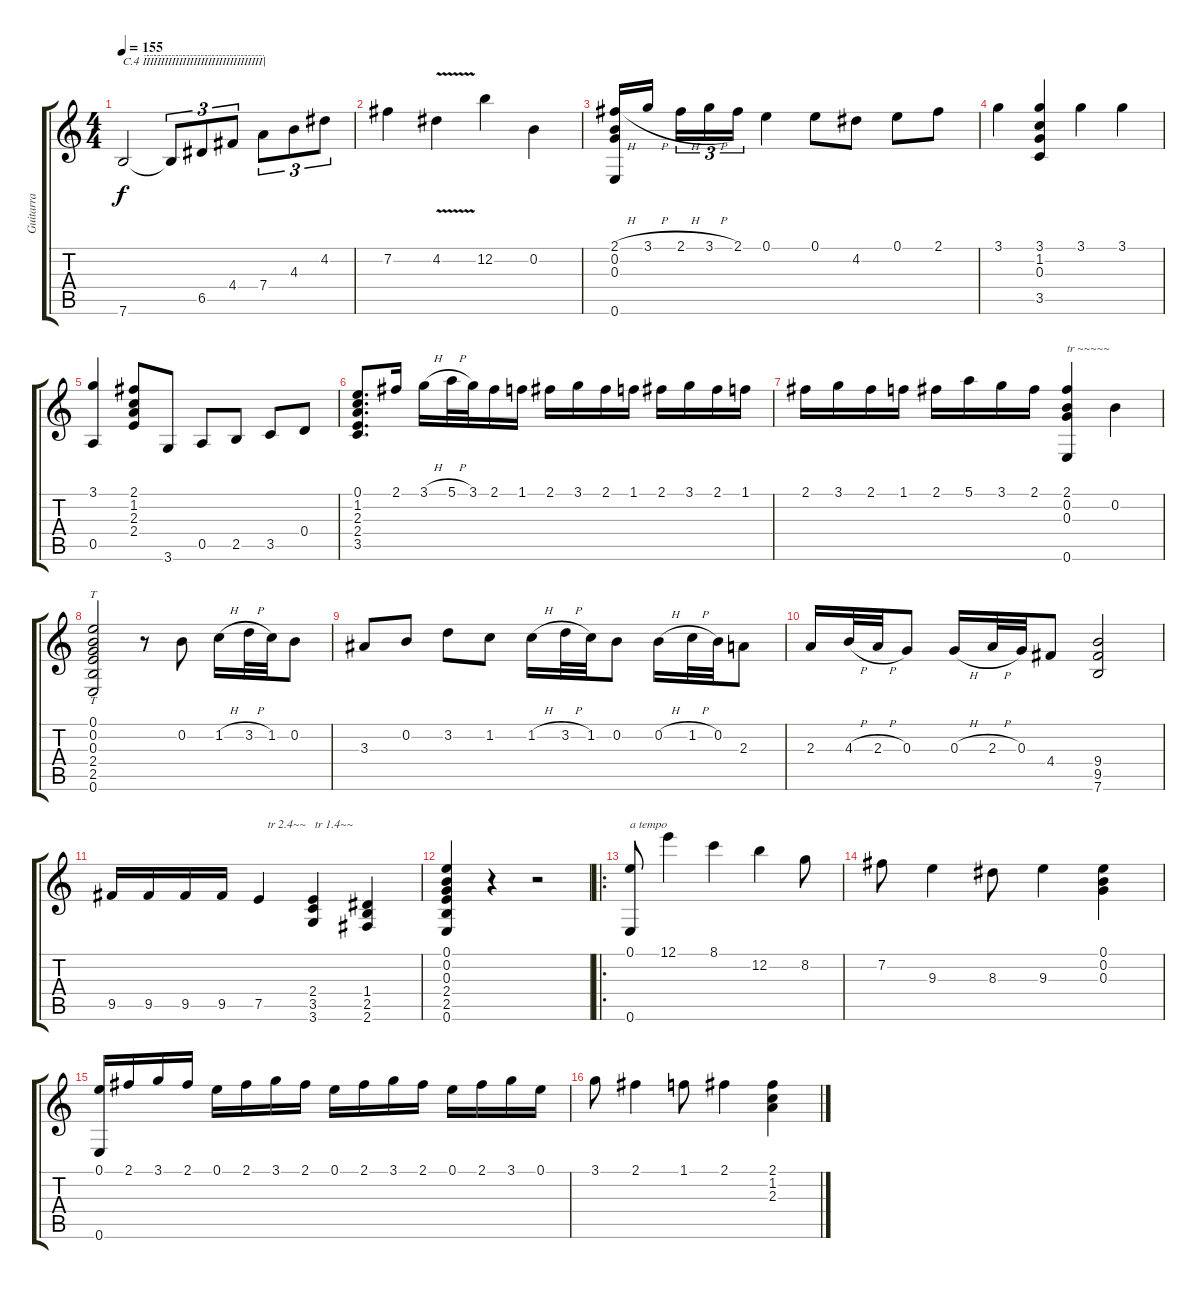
\track ("Guitarra" "Guitarra") {instrument acousticguitarnylon}
\staff {score tabs}
\tuning (E4 B3 G3 D3 A2 E2) {hide}
\ts (4 4)
\tempo 155
\clef g2
\ks c
7.6.2{txt "C.4 ЇЇЇЇЇЇЇЇЇЇЇЇЇЇЇЇЇЇЇЇЇЇЇЇЇЇЇЇЇЇЇЇЇ|" dy f} 7.6{t}.8{tu (3 2)} 6.5.8{tu (3 2)} 4.4.8{tu (3 2)} 7.4.8{tu (3 2)} 4.3.8{tu (3 2)} 4.2.8{tu (3 2)} |
7.2.4 4.2{v}.4 12.2.4 0.2.4 |
(2.1{h} 0.2 0.3 0.6).16 3.1{h}.16{beam splitsecondary} 2.1{h}.16{tu (3 2)} 3.1{h}.16{tu (3 2)} 2.1.16{tu (3 2)} 0.1.4 0.1.8 4.2.8 0.1.8 2.1.8 |
3.1.4 (3.1 1.2 0.3 3.5).4 3.1.4 3.1.4 |
(3.1 0.5).4 (2.1 1.2 2.3 2.4).8 3.6.8 0.5.8 2.5.8 3.5.8 0.4.8 |
(0.1 1.2 2.3 2.4 3.5).8{d} 2.1.16 3.1{h}.16 5.1{h}.32 3.1.32 2.1.16 1.1.16 2.1.16 3.1.16 2.1.16 1.1.16 2.1.16 3.1.16 2.1.16 1.1.16 |
2.1.16 3.1.16 2.1.16 1.1.16 2.1.16 5.1.16 3.1.16 2.1.16 (2.1 0.2 0.3 0.6).4{txt "tr ~~~~~"} 0.2.4 |
(0.1 0.2 0.3 2.4 2.5 0.6).2{tt} r.8 0.2.8 1.2{h}.16 3.2{h}.32 1.2.32 0.2.8 |
3.3.8 0.2.8 3.2.8 1.2.8 1.2{h}.16 3.2{h}.32 1.2.32 0.2.8 0.2{h}.16 1.2{h}.32 0.2.32 2.3.8 |
2.3.16 4.3{h}.32 2.3{h}.32 0.3.8 0.3{h}.16 2.3{h}.32 0.3.32 4.4.8 (9.4 9.5 7.6).2 |
9.5.16 9.5.16 9.5.16 9.5.16 7.5.4{txt "   tr 2.4~~   tr 1.4~~"} (2.4 3.5 3.6).4 (1.4 2.5 2.6).4 |
(0.1 0.2 0.3 2.4 2.5 0.6).4 r.4 r.2 |
\ro
(0.1 0.6).8{txt "a tempo"} 12.1.4 8.1.4 12.2.4 8.2.8 |
7.2.8 9.3.4 8.3.8 9.3.4 (0.1 0.2 0.3).4 |
(0.1 0.6).16 2.1.16 3.1.16 2.1.16 0.1.16 2.1.16 3.1.16 2.1.16 0.1.16 2.1.16 3.1.16 2.1.16 0.1.16 2.1.16 3.1.16 0.1.16 |
3.1.8 2.1.4 1.1.8 2.1.4 (2.1 1.2 2.3).4
